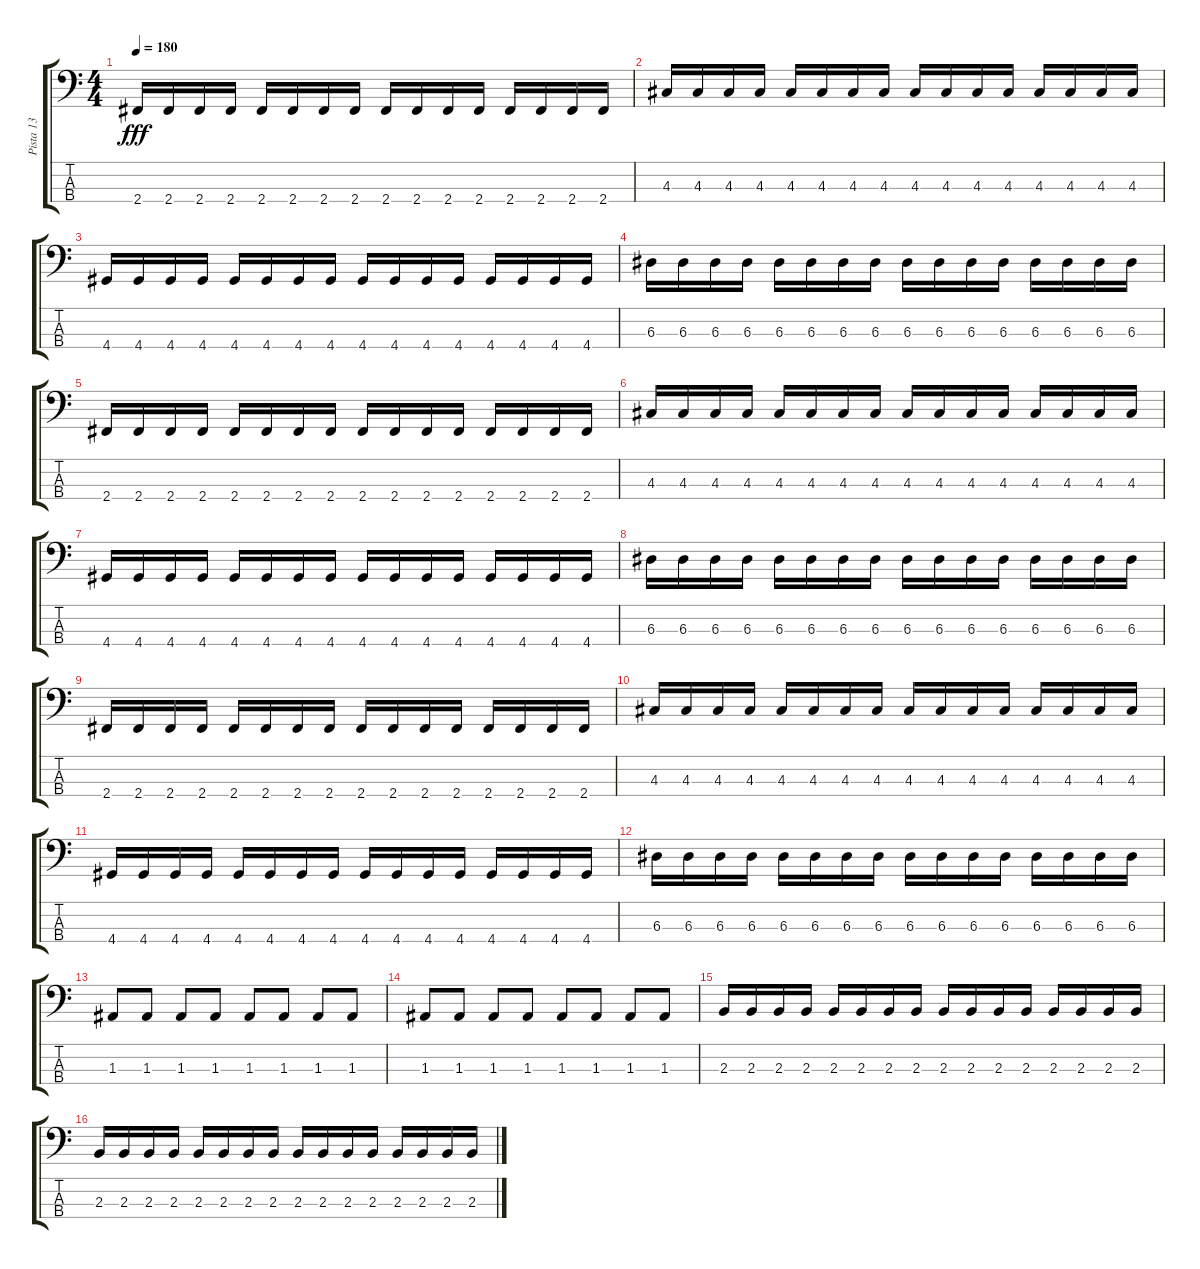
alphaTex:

\track ("Pista 13" "Pista 13") {instrument electricbassfinger}
\staff {score tabs}
\tuning (G2 D2 A1 E1) {hide}
\ts (4 4)
\tempo 180
\clef f4
\ks c
2.4.16{dy fff} 2.4.16 2.4.16 2.4.16 2.4.16 2.4.16 2.4.16 2.4.16 2.4.16 2.4.16 2.4.16 2.4.16 2.4.16 2.4.16 2.4.16 2.4.16 |
4.3.16 4.3.16 4.3.16 4.3.16 4.3.16 4.3.16 4.3.16 4.3.16 4.3.16 4.3.16 4.3.16 4.3.16 4.3.16 4.3.16 4.3.16 4.3.16 |
4.4.16 4.4.16 4.4.16 4.4.16 4.4.16 4.4.16 4.4.16 4.4.16 4.4.16 4.4.16 4.4.16 4.4.16 4.4.16 4.4.16 4.4.16 4.4.16 |
6.3.16 6.3.16 6.3.16 6.3.16 6.3.16 6.3.16 6.3.16 6.3.16 6.3.16 6.3.16 6.3.16 6.3.16 6.3.16 6.3.16 6.3.16 6.3.16 |
2.4.16 2.4.16 2.4.16 2.4.16 2.4.16 2.4.16 2.4.16 2.4.16 2.4.16 2.4.16 2.4.16 2.4.16 2.4.16 2.4.16 2.4.16 2.4.16 |
4.3.16 4.3.16 4.3.16 4.3.16 4.3.16 4.3.16 4.3.16 4.3.16 4.3.16 4.3.16 4.3.16 4.3.16 4.3.16 4.3.16 4.3.16 4.3.16 |
4.4.16 4.4.16 4.4.16 4.4.16 4.4.16 4.4.16 4.4.16 4.4.16 4.4.16 4.4.16 4.4.16 4.4.16 4.4.16 4.4.16 4.4.16 4.4.16 |
6.3.16 6.3.16 6.3.16 6.3.16 6.3.16 6.3.16 6.3.16 6.3.16 6.3.16 6.3.16 6.3.16 6.3.16 6.3.16 6.3.16 6.3.16 6.3.16 |
2.4.16 2.4.16 2.4.16 2.4.16 2.4.16 2.4.16 2.4.16 2.4.16 2.4.16 2.4.16 2.4.16 2.4.16 2.4.16 2.4.16 2.4.16 2.4.16 |
4.3.16 4.3.16 4.3.16 4.3.16 4.3.16 4.3.16 4.3.16 4.3.16 4.3.16 4.3.16 4.3.16 4.3.16 4.3.16 4.3.16 4.3.16 4.3.16 |
4.4.16 4.4.16 4.4.16 4.4.16 4.4.16 4.4.16 4.4.16 4.4.16 4.4.16 4.4.16 4.4.16 4.4.16 4.4.16 4.4.16 4.4.16 4.4.16 |
6.3.16 6.3.16 6.3.16 6.3.16 6.3.16 6.3.16 6.3.16 6.3.16 6.3.16 6.3.16 6.3.16 6.3.16 6.3.16 6.3.16 6.3.16 6.3.16 |
1.3.8 1.3.8 1.3.8 1.3.8 1.3.8 1.3.8 1.3.8 1.3.8 |
1.3.8 1.3.8 1.3.8 1.3.8 1.3.8 1.3.8 1.3.8 1.3.8 |
2.3.16 2.3.16 2.3.16 2.3.16 2.3.16 2.3.16 2.3.16 2.3.16 2.3.16 2.3.16 2.3.16 2.3.16 2.3.16 2.3.16 2.3.16 2.3.16 |
2.3.16 2.3.16 2.3.16 2.3.16 2.3.16 2.3.16 2.3.16 2.3.16 2.3.16 2.3.16 2.3.16 2.3.16 2.3.16 2.3.16 2.3.16 2.3.16
